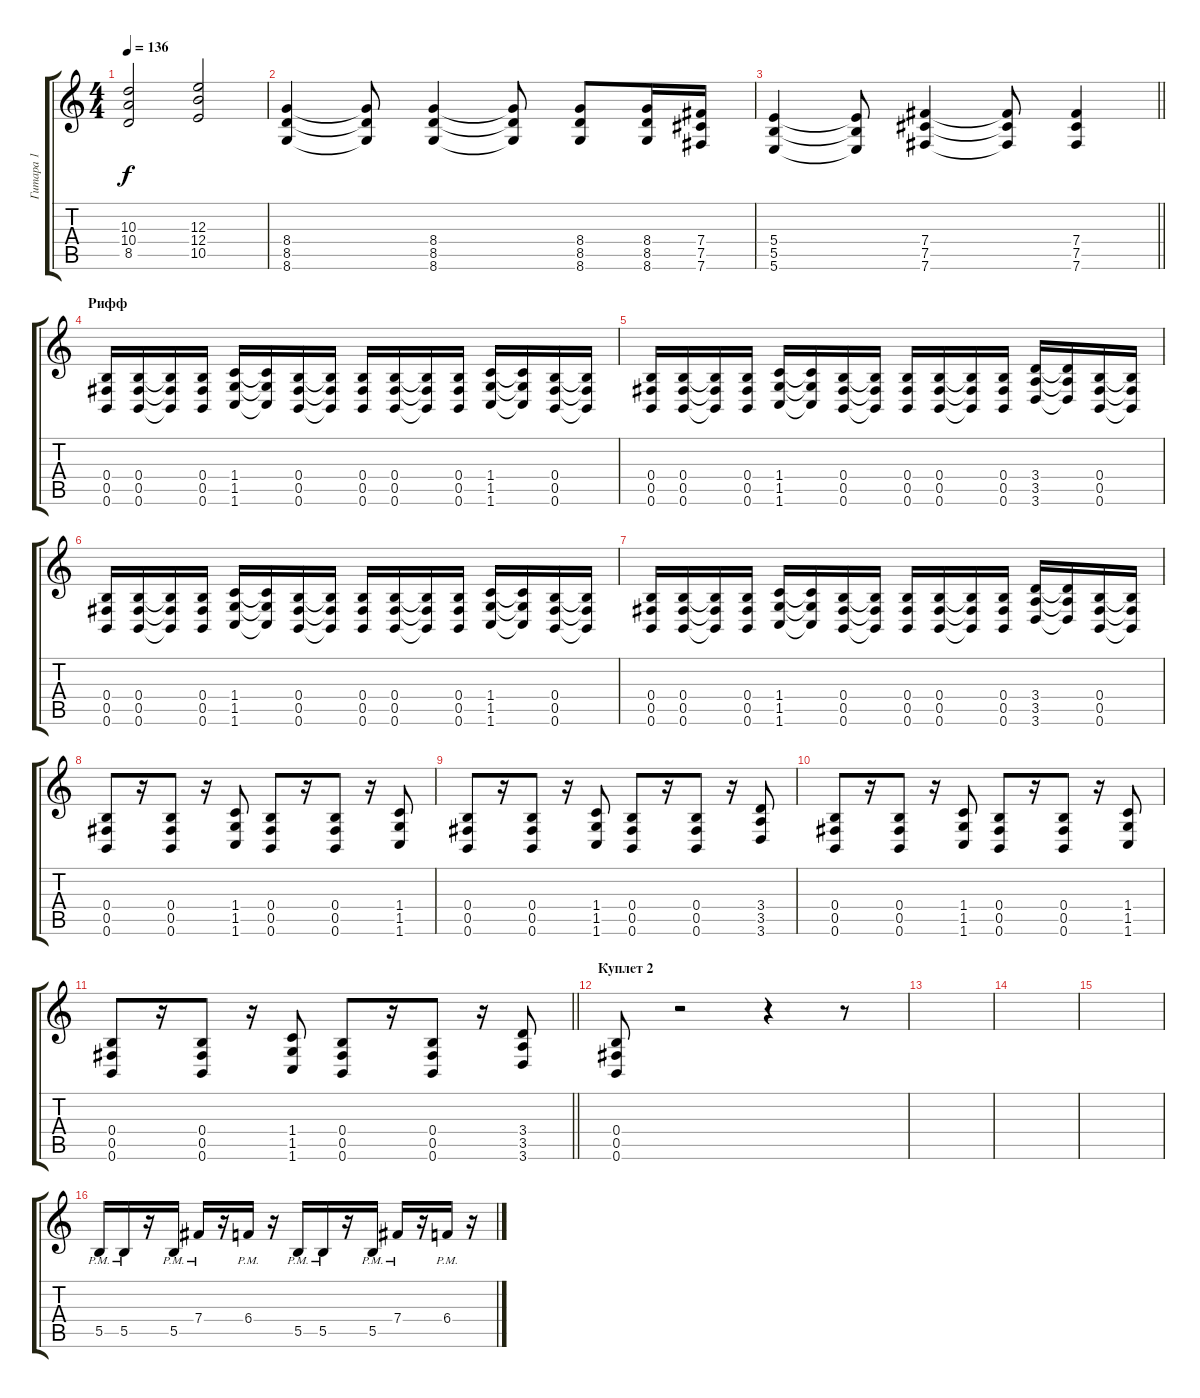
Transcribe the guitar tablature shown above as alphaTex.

\track ("Гитара 1" "Гитара 1") {instrument distortionguitar}
\staff {score tabs}
\tuning (Db4 Ab3 E3 B2 Gb2 B1) {hide}
\ts (4 4)
\tempo 136
\clef g2
\ks c
(10.3 10.4 8.5).2{dy f} (12.3 12.4 10.5).2 |
(8.4 8.5 8.6).4 (8.4{t} 8.5{t} 8.6{t}).8 (8.4 8.5 8.6).4 (8.4{t} 8.5{t} 8.6{t}).8 (8.4 8.5 8.6).8 (8.4 8.5 8.6).16 (7.4 7.5 7.6).16 |
\barLineRight lightlight
(5.4 5.5 5.6).4 (5.4{t} 5.5{t} 5.6{t}).8 (7.4 7.5 7.6).4 (7.4{t} 7.5{t} 7.6{t}).8 (7.4 7.5 7.6).4 |
\section ("" "Рифф")
(0.4 0.5 0.6).16 (0.4 0.5 0.6).16 (0.4{t} 0.5{t} 0.6{t}).16 (0.4 0.5 0.6).16 (1.4 1.5 1.6).16 (1.4{t} 1.5{t} 1.6{t}).16 (0.4 0.5 0.6).16 (0.4{t} 0.5{t} 0.6{t}).16 (0.4 0.5 0.6).16 (0.4 0.5 0.6).16 (0.4{t} 0.5{t} 0.6{t}).16 (0.4 0.5 0.6).16 (1.4 1.5 1.6).16 (1.4{t} 1.5{t} 1.6{t}).16 (0.4 0.5 0.6).16 (0.4{t} 0.5{t} 0.6{t}).16 |
(0.4 0.5 0.6).16 (0.4 0.5 0.6).16 (0.4{t} 0.5{t} 0.6{t}).16 (0.4 0.5 0.6).16 (1.4 1.5 1.6).16 (1.4{t} 1.5{t} 1.6{t}).16 (0.4 0.5 0.6).16 (0.4{t} 0.5{t} 0.6{t}).16 (0.4 0.5 0.6).16 (0.4 0.5 0.6).16 (0.4{t} 0.5{t} 0.6{t}).16 (0.4 0.5 0.6).16 (3.4 3.5 3.6).16 (3.4{t} 3.5{t} 3.6{t}).16 (0.4 0.5 0.6).16 (0.4{t} 0.5{t} 0.6{t}).16 |
(0.4 0.5 0.6).16 (0.4 0.5 0.6).16 (0.4{t} 0.5{t} 0.6{t}).16 (0.4 0.5 0.6).16 (1.4 1.5 1.6).16 (1.4{t} 1.5{t} 1.6{t}).16 (0.4 0.5 0.6).16 (0.4{t} 0.5{t} 0.6{t}).16 (0.4 0.5 0.6).16 (0.4 0.5 0.6).16 (0.4{t} 0.5{t} 0.6{t}).16 (0.4 0.5 0.6).16 (1.4 1.5 1.6).16 (1.4{t} 1.5{t} 1.6{t}).16 (0.4 0.5 0.6).16 (0.4{t} 0.5{t} 0.6{t}).16 |
(0.4 0.5 0.6).16 (0.4 0.5 0.6).16 (0.4{t} 0.5{t} 0.6{t}).16 (0.4 0.5 0.6).16 (1.4 1.5 1.6).16 (1.4{t} 1.5{t} 1.6{t}).16 (0.4 0.5 0.6).16 (0.4{t} 0.5{t} 0.6{t}).16 (0.4 0.5 0.6).16 (0.4 0.5 0.6).16 (0.4{t} 0.5{t} 0.6{t}).16 (0.4 0.5 0.6).16 (3.4 3.5 3.6).16 (3.4{t} 3.5{t} 3.6{t}).16 (0.4 0.5 0.6).16 (0.4{t} 0.5{t} 0.6{t}).16 |
(0.4 0.5 0.6).8 r.16 (0.4 0.5 0.6).8 r.16 (1.4 1.5 1.6).8 (0.4 0.5 0.6).8 r.16 (0.4 0.5 0.6).8 r.16 (1.4 1.5 1.6).8 |
(0.4 0.5 0.6).8 r.16 (0.4 0.5 0.6).8 r.16 (1.4 1.5 1.6).8 (0.4 0.5 0.6).8 r.16 (0.4 0.5 0.6).8 r.16 (3.4 3.5 3.6).8 |
(0.4 0.5 0.6).8 r.16 (0.4 0.5 0.6).8 r.16 (1.4 1.5 1.6).8 (0.4 0.5 0.6).8 r.16 (0.4 0.5 0.6).8 r.16 (1.4 1.5 1.6).8 |
\barLineRight lightlight
(0.4 0.5 0.6).8 r.16 (0.4 0.5 0.6).8 r.16 (1.4 1.5 1.6).8 (0.4 0.5 0.6).8 r.16 (0.4 0.5 0.6).8 r.16 (3.4 3.5 3.6).8 |
\section ("" "Куплет 2")
(0.4 0.5 0.6).8 r.2 r.4 r.8 |
|
|
|
5.5{pm}.16 5.5{pm}.16 r.16 5.5{pm}.16 7.4{pm}.16 r.16 6.4{pm}.16 r.16 5.5{pm}.16 5.5{pm}.16 r.16 5.5{pm}.16 7.4{pm}.16 r.16 6.4{pm}.16 r.16
